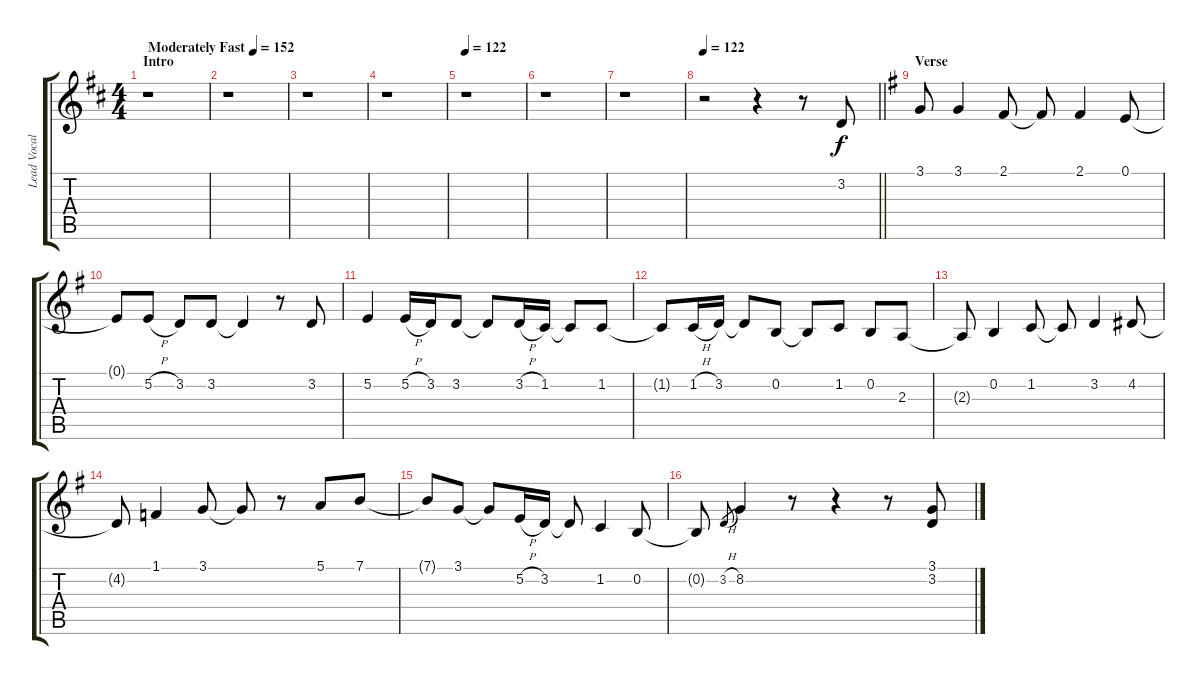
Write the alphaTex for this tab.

\track ("Lead Vocals" "Lead Vocal") {instrument trumpet}
\staff {score tabs}
\tuning (E4 B3 G3 D3 A2 E2) {hide}
\ts (4 4)
\section ("" "Intro")
\tempo (152 "Moderately Fast")
\clef g2
\ks d
r.1{dy f instrument trumpet} |
r.1 |
r.1 |
r.1 |
\tempo 122
r.1 |
r.1 |
r.1 |
\tempo 122
\barLineRight lightlight
r.2 r.4 r.8 3.2.8 |
\section ("" "Verse")
\ks g
3.1.8 3.1.4 2.1.8 2.1{t}.8 2.1.4 0.1.8 |
0.1{t}.8 5.2{h}.8 3.2.8 3.2.8 3.2{t}.4 r.8 3.2.8 |
5.2.4 5.2{h}.16 3.2.16 3.2.8 3.2{t}.8 3.2{h}.16 1.2.16 1.2{t}.8 1.2.8 |
1.2{t}.8 1.2{h}.16 3.2.16 3.2{t}.8 0.2.8 0.2{t}.8 1.2.8 0.2.8 2.3.8 |
2.3{t}.8 0.2.4 1.2.8 1.2{t}.8 3.2.4 4.2.8 |
4.2{t}.8 1.1.4 3.1.8 3.1{t}.8 r.8 5.1.8 7.1.8 |
7.1{t}.8 3.1.8 3.1{t}.8 5.2{h}.16 3.2.16 3.2{t}.8 1.2.4 0.2.8 |
0.2{t}.8 3.2{h}.8{gr} 8.2.4 r.8 r.4 r.8 (3.1 3.2).8
